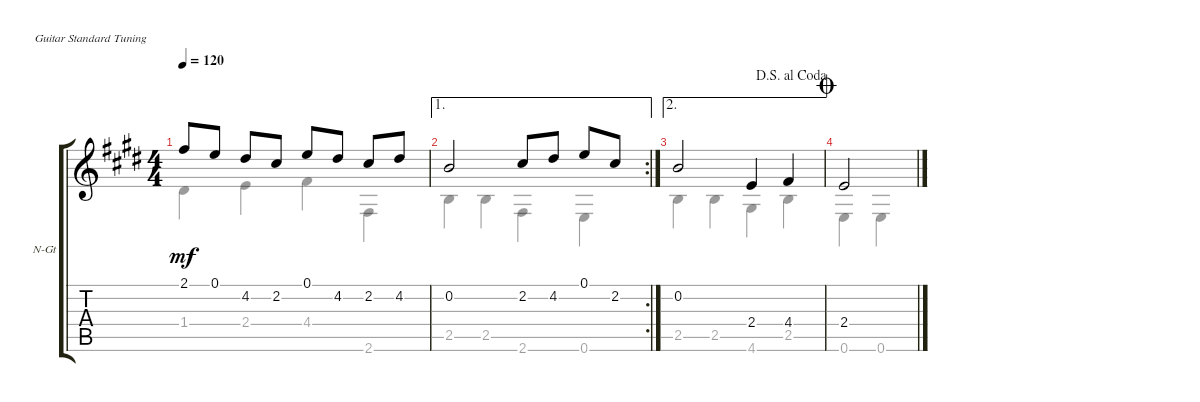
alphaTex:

\defaultSystemsLayout 4
\bracketExtendMode groupsimilarinstruments
\firstSystemTrackNameOrientation horizontal
\otherSystemsTrackNameOrientation horizontal
\track ("Nylon Guitar" "N-Gt") {instrument acousticguitarnylon}
\staff {score tabs}
\tuning (E4 B3 G3 D3 A2 E2)
\voice
\ts (4 4)
\tempo 120
\clef g2
\ks e
2.1.8{dy mf} 0.1.8 4.2.8 2.2.8 0.1.8 4.2.8 2.2.8 4.2.8 |
\ae 1
\rc 2
0.2.2 2.2.8 4.2.8 0.1.8 2.2.8 |
\ae 2
\jump dalsegnoalcoda
0.2.2 2.4.4 4.4.4 |
\jump coda
2.4.2
\voice
\clef g2
\ottava regular
\simile none
\ks e
1.4.4{dy mf} 2.4.4 4.4.4 2.6.4 |
2.5.4 2.5.4 2.6.4 0.6.4 |
2.5.4 2.5.4 4.6.4 2.5.4 |
0.6.4 0.6.4
